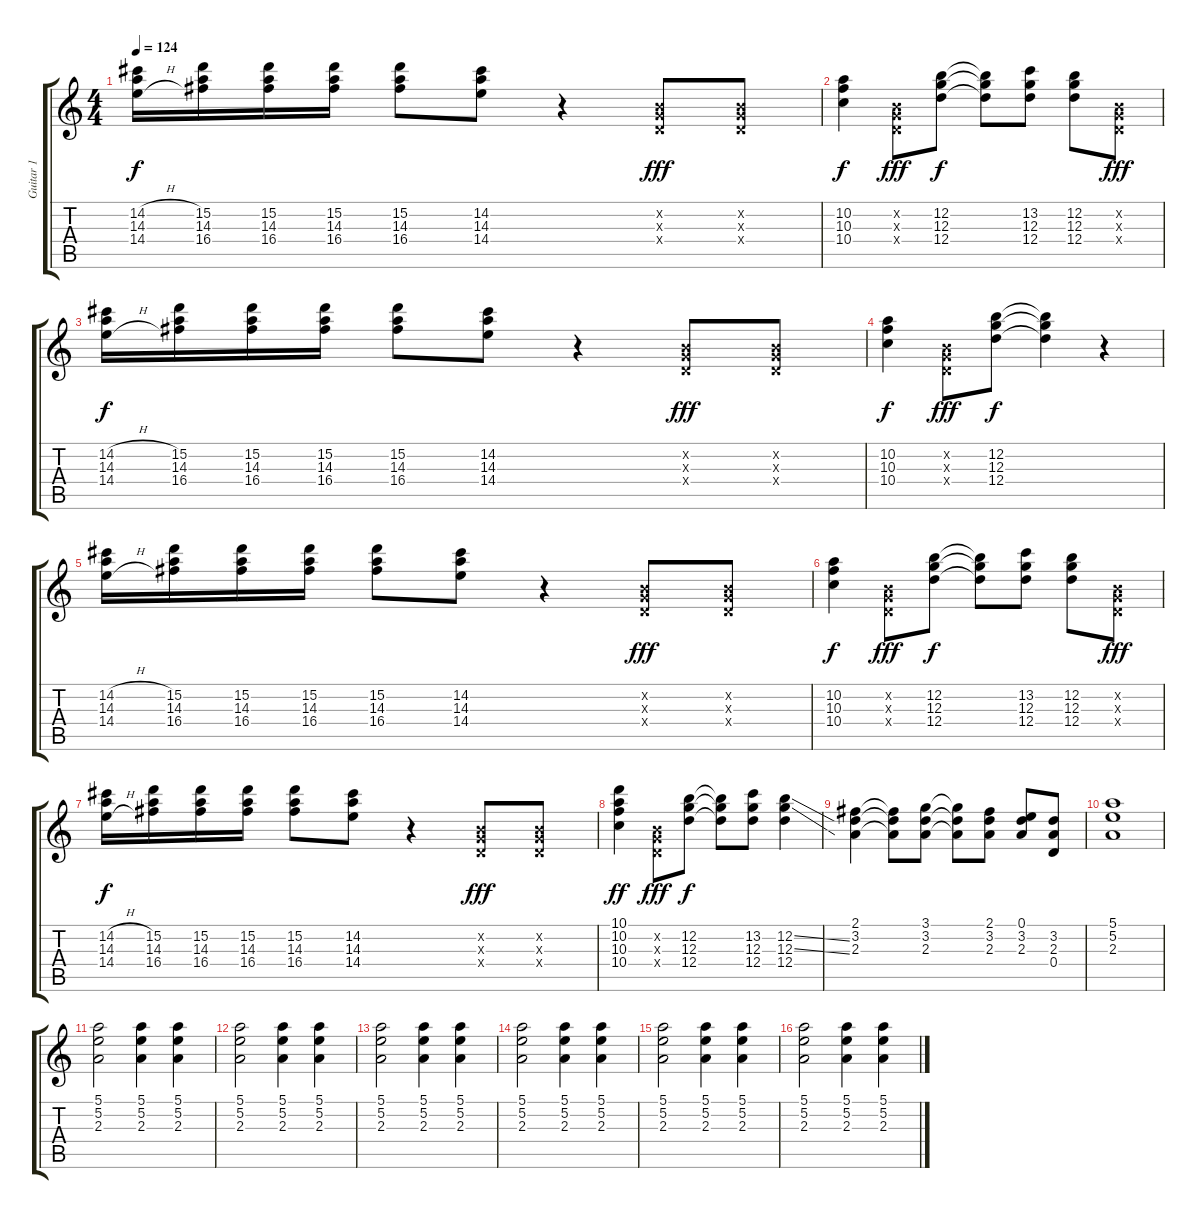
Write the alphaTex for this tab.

\track ("Guitar 1" "Guitar 1") {instrument overdrivenguitar}
\staff {score tabs}
\tuning (E4 B3 G3 D3 A2 E2) {hide}
\ts (4 4)
\tempo 124
\clef g2
\ks c
(14.2{h} 14.3 14.4{h}).16{dy f volume 9 balance 4 instrument overdrivenguitar} (15.2 14.3 16.4).16 (15.2 14.3 16.4).16 (15.2 14.3 16.4).16 (15.2 14.3 16.4).8 (14.2 14.3 14.4).8 r.4 (0.2{x} 0.3{x} 0.4{x}).8{dy fff} (0.2{x} 0.3{x} 0.4{x}).8 |
(10.2 10.3 10.4).4{dy f} (0.2{x} 0.3{x} 0.4{x}).8{dy fff} (12.2 12.3 12.4).8{dy f} (12.2{t} 12.3{t} 12.4{t}).8 (13.2 12.3 12.4).8 (12.2 12.3 12.4).8 (0.2{x} 0.3{x} 0.4{x}).8{dy fff} |
(14.2{h} 14.3 14.4{h}).16{dy f} (15.2 14.3 16.4).16 (15.2 14.3 16.4).16 (15.2 14.3 16.4).16 (15.2 14.3 16.4).8 (14.2 14.3 14.4).8 r.4 (0.2{x} 0.3{x} 0.4{x}).8{dy fff} (0.2{x} 0.3{x} 0.4{x}).8 |
(10.2 10.3 10.4).4{dy f} (0.2{x} 0.3{x} 0.4{x}).8{dy fff} (12.2 12.3 12.4).8{dy f} (12.2{t} 12.3{t} 12.4{t}).4 r.4 |
(14.2{h} 14.3 14.4{h}).16{volume 9 balance 4 instrument overdrivenguitar} (15.2 14.3 16.4).16 (15.2 14.3 16.4).16 (15.2 14.3 16.4).16 (15.2 14.3 16.4).8 (14.2 14.3 14.4).8 r.4 (0.2{x} 0.3{x} 0.4{x}).8{dy fff} (0.2{x} 0.3{x} 0.4{x}).8 |
(10.2 10.3 10.4).4{dy f} (0.2{x} 0.3{x} 0.4{x}).8{dy fff} (12.2 12.3 12.4).8{dy f} (12.2{t} 12.3{t} 12.4{t}).8 (13.2 12.3 12.4).8 (12.2 12.3 12.4).8 (0.2{x} 0.3{x} 0.4{x}).8{dy fff} |
(14.2{h} 14.3 14.4{h}).16{dy f} (15.2 14.3 16.4).16 (15.2 14.3 16.4).16 (15.2 14.3 16.4).16 (15.2 14.3 16.4).8 (14.2 14.3 14.4).8 r.4 (0.2{x} 0.3{x} 0.4{x}).8{dy fff} (0.2{x} 0.3{x} 0.4{x}).8 |
(10.1 10.2 10.3 10.4).4{dy ff} (0.2{x} 0.3{x} 0.4{x}).8{dy fff} (12.2 12.3 12.4).8{dy f} (12.2{t} 12.3{t} 12.4{t}).8 (13.2 12.3 12.4).8 (12.2{ss} 12.3{ss} 12.4).4 |
(2.1 3.2 2.3).4 (2.1{t} 3.2{t} 2.3{t}).8 (3.1 3.2 2.3).8 (3.1{t} 3.2{t} 2.3{t}).8 (2.1 3.2 2.3).8 (0.1 3.2 2.3).8 (3.2 2.3 0.4).8 |
(5.1 5.2 2.3).1 |
(5.1 5.2 2.3).2 (5.1 5.2 2.3).4 (5.1 5.2 2.3).4 |
(5.1 5.2 2.3).2 (5.1 5.2 2.3).4 (5.1 5.2 2.3).4 |
(5.1 5.2 2.3).2 (5.1 5.2 2.3).4 (5.1 5.2 2.3).4 |
(5.1 5.2 2.3).2 (5.1 5.2 2.3).4 (5.1 5.2 2.3).4 |
(5.1 5.2 2.3).2 (5.1 5.2 2.3).4 (5.1 5.2 2.3).4 |
(5.1 5.2 2.3).2 (5.1 5.2 2.3).4 (5.1 5.2 2.3).4
